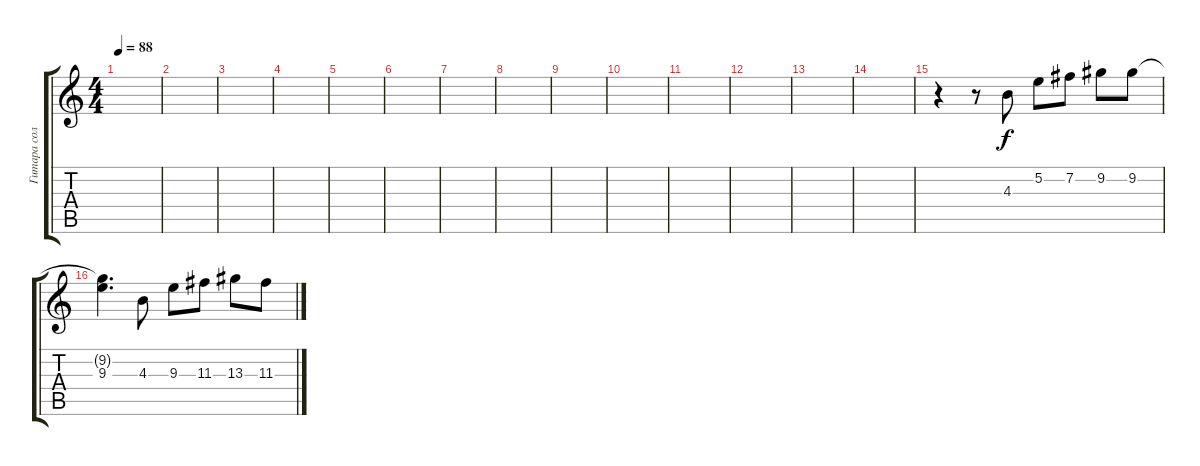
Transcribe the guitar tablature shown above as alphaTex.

\track ("Гитара соло" "Гитара сол") {instrument electricguitarjazz}
\staff {score tabs}
\tuning (E4 B3 G3 D3 A2 E2) {hide}
\ts (4 4)
\tempo 88
\clef g2
\ks c
|
|
|
|
|
|
|
|
|
|
|
|
|
|
r.4 r.8 4.3.8 5.2.8 7.2.8 9.2.8 9.2.8 |
(9.2{t} 9.3).4{d} 4.3.8 9.3.8 11.3.8 13.3.8 11.3.8
